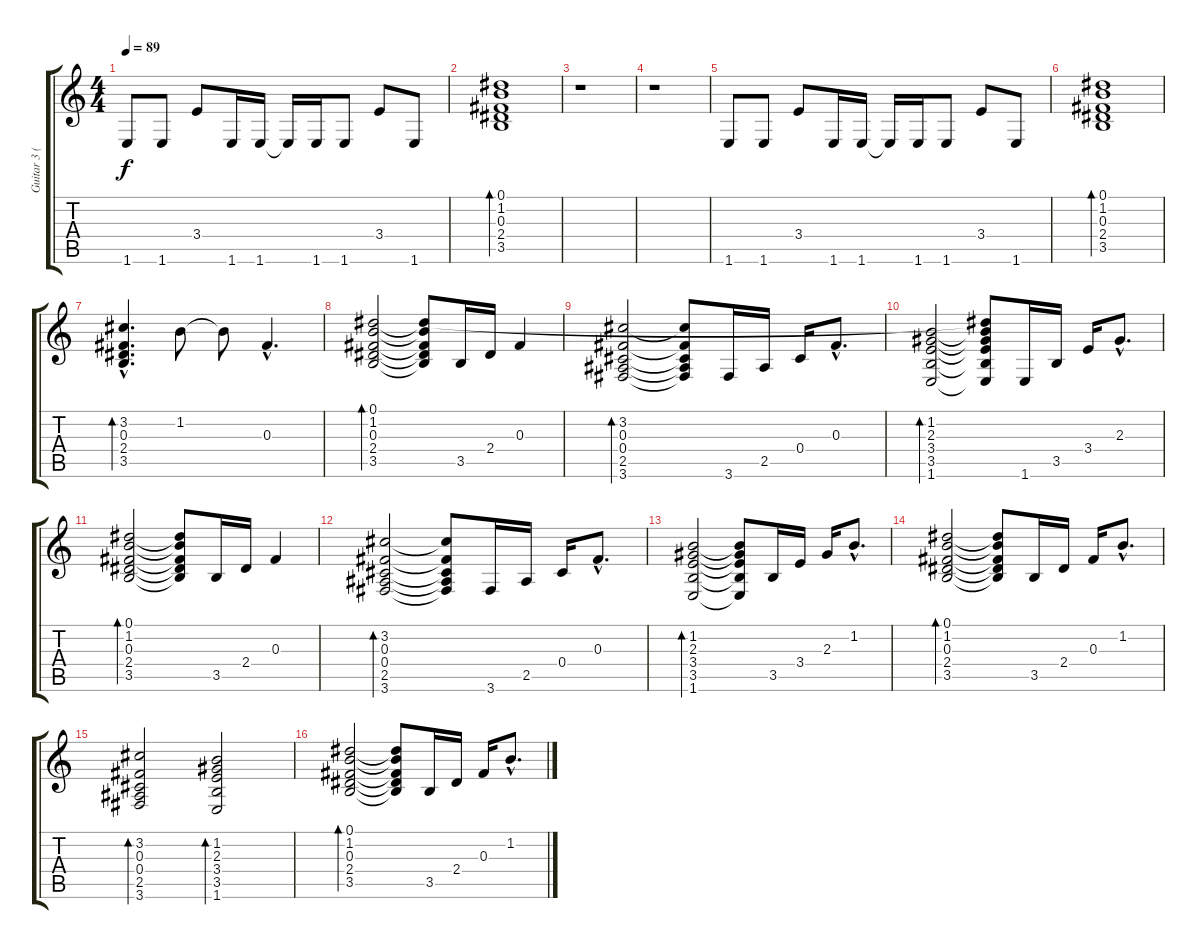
\track ("Guitar 3 (Slash& Gilbey)" "Guitar 3 (") {instrument electricguitarjazz}
\staff {score tabs}
\tuning (Eb4 Bb3 Gb3 Db3 Ab2 Eb2) {hide}
\ts (4 4)
\tempo 89
\clef g2
\ks c
1.6.8{dy f} 1.6.8 3.4.8 1.6.16 1.6.16 1.6{t}.16 1.6.16 1.6.8 3.4.8 1.6.8 |
(0.1 1.2 0.3 2.4 3.5).1{bd 120} |
r.1 |
r.1 |
1.6.8 1.6.8 3.4.8 1.6.16 1.6.16 1.6{t}.16 1.6.16 1.6.8 3.4.8 1.6.8 |
(0.1 1.2 0.3 2.4 3.5).1{bd 120} |
(3.2{hac} 0.3{hac} 2.4{hac} 3.5{hac}).4{d bd 120} 1.2.8 1.2{t}.8 0.3{hac}.4{d} |
(0.1 1.2 0.3 2.4 3.5).2{bd 120} (0.1{t} 1.2{t} 0.3{t} 2.4{t} 3.5{t}).8 3.5.16 2.4.16 0.3.4 |
(3.2 0.3 0.4 2.5 3.6).2{bd 120} (3.2{t} 0.3{t} 0.4{t} 2.5{t} 3.6{t}).8 3.6.16 2.5.16 0.4.16 0.3{hac}.8{d} |
(1.2 2.3 3.4 3.5 1.6).2{bd 120} (0.1{t} 1.2{t} 2.3{t} 3.4{t} 3.5{t} 1.6{t}).8 1.6.16 3.5.16 3.4.16 2.3{hac}.8{d} |
(0.1 1.2 0.3 2.4 3.5).2{bd 120} (0.1{t} 1.2{t} 0.3{t} 2.4{t} 3.5{t}).8 3.5.16 2.4.16 0.3.4 |
(3.2 0.3 0.4 2.5 3.6).2{bd 120} (3.2{t} 0.3{t} 0.4{t} 2.5{t} 3.6{t}).8 3.6.16 2.5.16 0.4.16 0.3{hac}.8{d} |
(1.2 2.3 3.4 3.5 1.6).2{bd 120} (1.2{t} 2.3{t} 3.4{t} 3.5{t} 1.6{t}).8 3.5.16 3.4.16 2.3.16 1.2{hac}.8{d} |
(0.1 1.2 0.3 2.4 3.5).2{bd 120} (0.1{t} 1.2{t} 0.3{t} 2.4{t} 3.5{t}).8 3.5.16 2.4.16 0.3.16 1.2{hac}.8{d} |
(3.2 0.3 0.4 2.5 3.6).2{bd 120} (1.2 2.3 3.4 3.5 1.6).2{bd 120} |
(0.1 1.2 0.3 2.4 3.5).2{bd 120} (0.1{t} 1.2{t} 0.3{t} 2.4{t} 3.5{t}).8 3.5.16 2.4.16 0.3.16 1.2{hac}.8{d}
